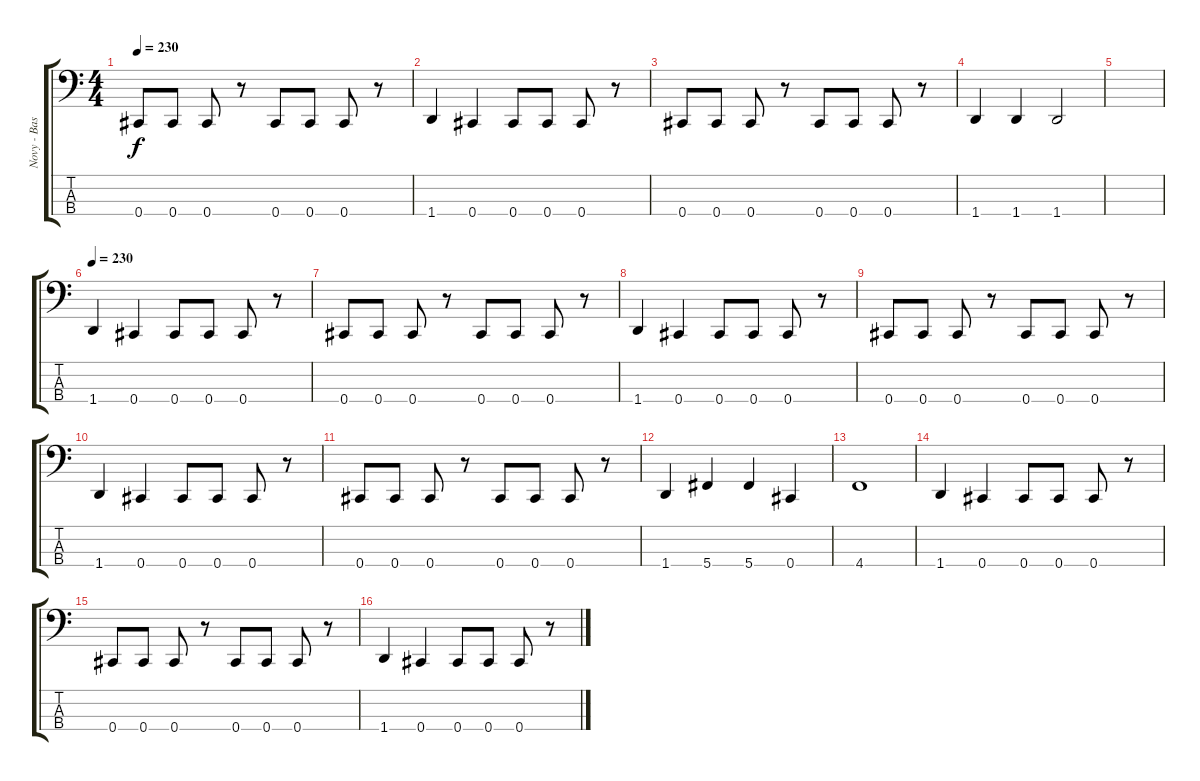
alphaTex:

\track ("Novy - Bass" "Novy - Bas") {instrument electricbasspick}
\staff {score tabs}
\tuning (E2 B1 Gb1 Db1) {hide}
\ts (4 4)
\tempo 230
\clef f4
\ks c
0.4.8{dy f} 0.4.8 0.4.8 r.8 0.4.8 0.4.8 0.4.8 r.8 |
1.4.4 0.4.4 0.4.8 0.4.8 0.4.8 r.8 |
0.4.8 0.4.8 0.4.8 r.8 0.4.8 0.4.8 0.4.8 r.8 |
1.4.4 1.4.4 1.4.2 |
|
\tempo 230
1.4.4 0.4.4 0.4.8 0.4.8 0.4.8 r.8 |
0.4.8 0.4.8 0.4.8 r.8 0.4.8 0.4.8 0.4.8 r.8 |
1.4.4 0.4.4 0.4.8 0.4.8 0.4.8 r.8 |
0.4.8 0.4.8 0.4.8 r.8 0.4.8 0.4.8 0.4.8 r.8 |
1.4.4 0.4.4 0.4.8 0.4.8 0.4.8 r.8 |
0.4.8 0.4.8 0.4.8 r.8 0.4.8 0.4.8 0.4.8 r.8 |
1.4.4 5.4.4 5.4.4 0.4.4 |
4.4.1 |
1.4.4 0.4.4 0.4.8 0.4.8 0.4.8 r.8 |
0.4.8 0.4.8 0.4.8 r.8 0.4.8 0.4.8 0.4.8 r.8 |
1.4.4 0.4.4 0.4.8 0.4.8 0.4.8 r.8
